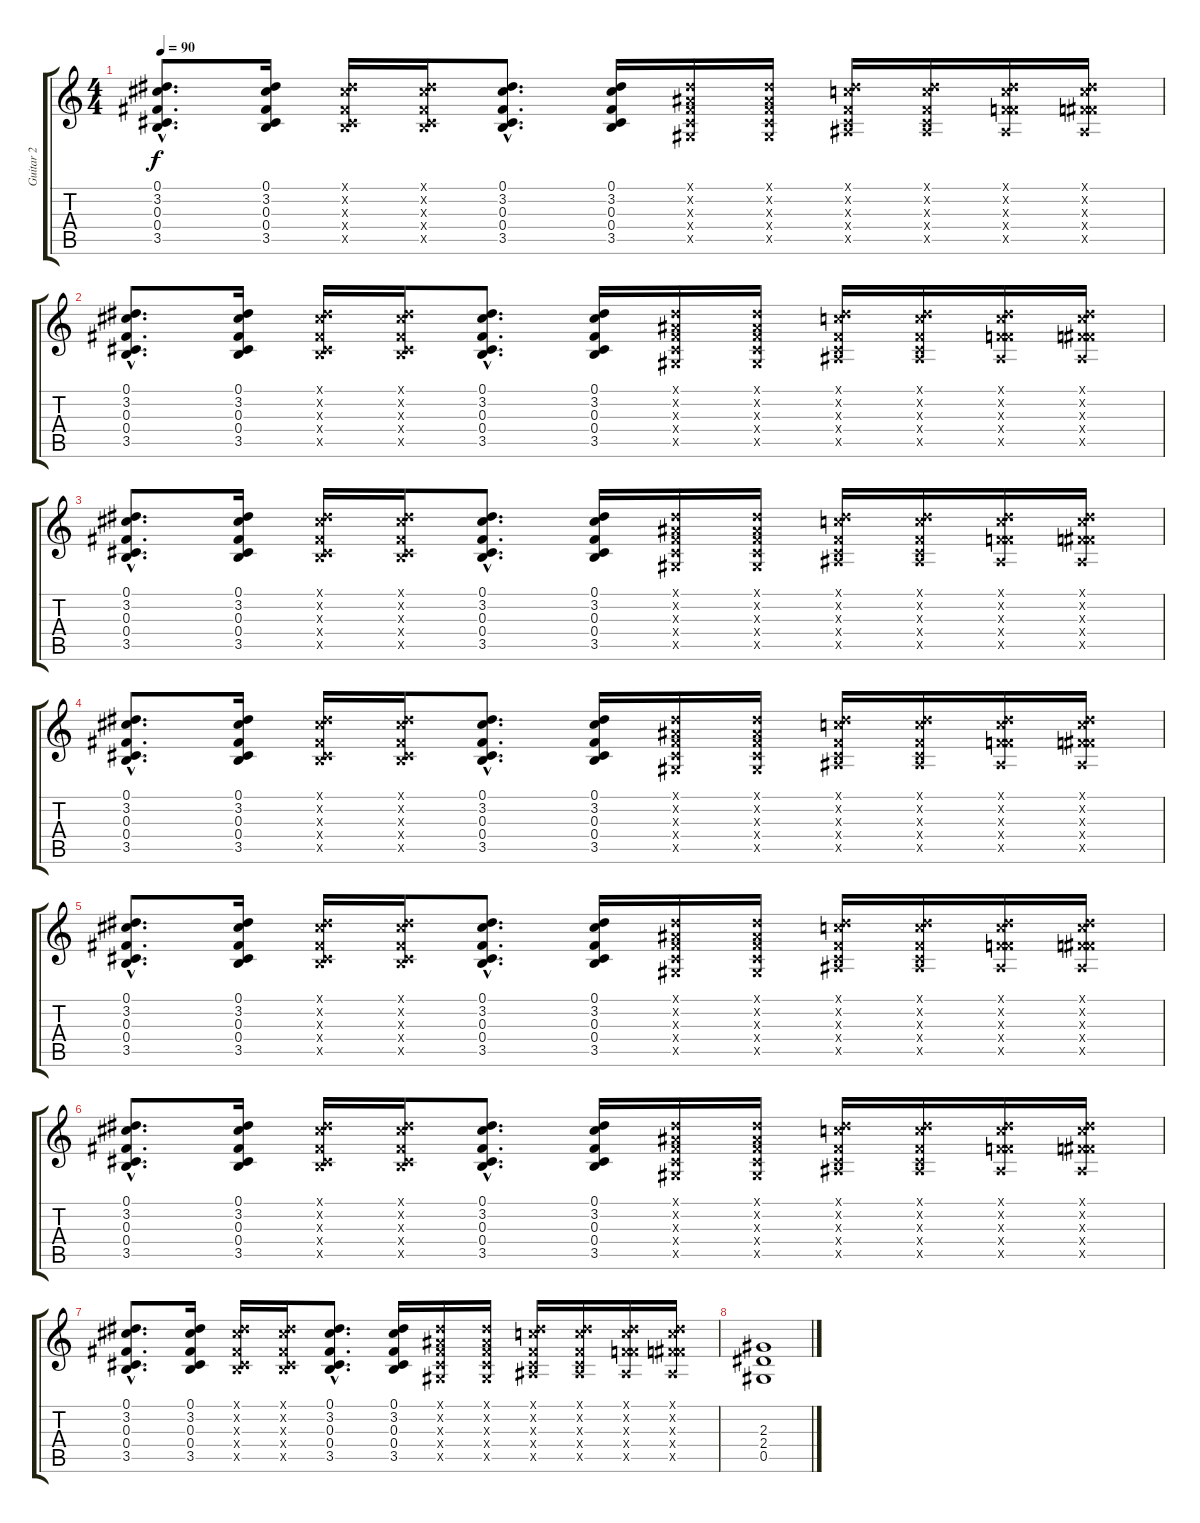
\track ("Guitar 2" "Guitar 2") {instrument electricguitarclean}
\staff {score tabs}
\tuning (Eb4 Bb3 Gb3 Db3 Ab2 Eb2) {hide}
\ts (4 4)
\tempo 90
\clef g2
\ks c
(0.1{hac} 3.2{hac} 0.3{hac} 0.4{hac} 3.5{hac}).8{d dy f volume 12 instrument electricguitarclean} (0.1 3.2 0.3 0.4 3.5).16 (0.1{x} 3.2{x} 0.3{x} 0.4{x} 3.5{x}).16 (0.1{x} 3.2{x} 0.3{x} 0.4{x} 3.5{x}).16 (0.1{hac} 3.2{hac} 0.3{hac} 0.4{hac} 3.5{hac}).8{d} (0.1 3.2 0.3 0.4 3.5).16 (0.1{x} 0.2{x} 0.3{x} 0.4{x} 0.5{x}).16 (0.1{x} 0.2{x} 0.3{x} 0.4{x} 0.5{x}).16 (0.1{x} 2.2{x} 0.3{x} 0.4{x} 2.5{x}).16 (0.1{x} 2.2{x} 0.3{x} 0.4{x} 2.5{x}).16 (0.1{x} 2.2{x} 0.3{x} 4.4{x} 2.5{x}).16 (0.1{x} 2.2{x} 0.3{x} 4.4{x} 2.5{x}).16 |
(0.1{hac} 3.2{hac} 0.3{hac} 0.4{hac} 3.5{hac}).8{d} (0.1 3.2 0.3 0.4 3.5).16 (0.1{x} 3.2{x} 0.3{x} 0.4{x} 3.5{x}).16 (0.1{x} 3.2{x} 0.3{x} 0.4{x} 3.5{x}).16 (0.1{hac} 3.2{hac} 0.3{hac} 0.4{hac} 3.5{hac}).8{d} (0.1 3.2 0.3 0.4 3.5).16 (0.1{x} 0.2{x} 0.3{x} 0.4{x} 0.5{x}).16 (0.1{x} 0.2{x} 0.3{x} 0.4{x} 0.5{x}).16 (0.1{x} 2.2{x} 0.3{x} 0.4{x} 2.5{x}).16 (0.1{x} 2.2{x} 0.3{x} 0.4{x} 2.5{x}).16 (0.1{x} 2.2{x} 0.3{x} 4.4{x} 2.5{x}).16 (0.1{x} 2.2{x} 0.3{x} 4.4{x} 2.5{x}).16 |
(0.1{hac} 3.2{hac} 0.3{hac} 0.4{hac} 3.5{hac}).8{d} (0.1 3.2 0.3 0.4 3.5).16 (0.1{x} 3.2{x} 0.3{x} 0.4{x} 3.5{x}).16 (0.1{x} 3.2{x} 0.3{x} 0.4{x} 3.5{x}).16 (0.1{hac} 3.2{hac} 0.3{hac} 0.4{hac} 3.5{hac}).8{d} (0.1 3.2 0.3 0.4 3.5).16 (0.1{x} 0.2{x} 0.3{x} 0.4{x} 0.5{x}).16 (0.1{x} 0.2{x} 0.3{x} 0.4{x} 0.5{x}).16 (0.1{x} 2.2{x} 0.3{x} 0.4{x} 2.5{x}).16 (0.1{x} 2.2{x} 0.3{x} 0.4{x} 2.5{x}).16 (0.1{x} 2.2{x} 0.3{x} 4.4{x} 2.5{x}).16 (0.1{x} 2.2{x} 0.3{x} 4.4{x} 2.5{x}).16 |
(0.1{hac} 3.2{hac} 0.3{hac} 0.4{hac} 3.5{hac}).8{d} (0.1 3.2 0.3 0.4 3.5).16 (0.1{x} 3.2{x} 0.3{x} 0.4{x} 3.5{x}).16 (0.1{x} 3.2{x} 0.3{x} 0.4{x} 3.5{x}).16 (0.1{hac} 3.2{hac} 0.3{hac} 0.4{hac} 3.5{hac}).8{d} (0.1 3.2 0.3 0.4 3.5).16 (0.1{x} 0.2{x} 0.3{x} 0.4{x} 0.5{x}).16 (0.1{x} 0.2{x} 0.3{x} 0.4{x} 0.5{x}).16 (0.1{x} 2.2{x} 0.3{x} 0.4{x} 2.5{x}).16 (0.1{x} 2.2{x} 0.3{x} 0.4{x} 2.5{x}).16 (0.1{x} 2.2{x} 0.3{x} 4.4{x} 2.5{x}).16 (0.1{x} 2.2{x} 0.3{x} 4.4{x} 2.5{x}).16 |
(0.1{hac} 3.2{hac} 0.3{hac} 0.4{hac} 3.5{hac}).8{d} (0.1 3.2 0.3 0.4 3.5).16 (0.1{x} 3.2{x} 0.3{x} 0.4{x} 3.5{x}).16 (0.1{x} 3.2{x} 0.3{x} 0.4{x} 3.5{x}).16 (0.1{hac} 3.2{hac} 0.3{hac} 0.4{hac} 3.5{hac}).8{d} (0.1 3.2 0.3 0.4 3.5).16 (0.1{x} 0.2{x} 0.3{x} 0.4{x} 0.5{x}).16 (0.1{x} 0.2{x} 0.3{x} 0.4{x} 0.5{x}).16 (0.1{x} 2.2{x} 0.3{x} 0.4{x} 2.5{x}).16 (0.1{x} 2.2{x} 0.3{x} 0.4{x} 2.5{x}).16 (0.1{x} 2.2{x} 0.3{x} 4.4{x} 2.5{x}).16 (0.1{x} 2.2{x} 0.3{x} 4.4{x} 2.5{x}).16 |
(0.1{hac} 3.2{hac} 0.3{hac} 0.4{hac} 3.5{hac}).8{d} (0.1 3.2 0.3 0.4 3.5).16 (0.1{x} 3.2{x} 0.3{x} 0.4{x} 3.5{x}).16 (0.1{x} 3.2{x} 0.3{x} 0.4{x} 3.5{x}).16 (0.1{hac} 3.2{hac} 0.3{hac} 0.4{hac} 3.5{hac}).8{d} (0.1 3.2 0.3 0.4 3.5).16 (0.1{x} 0.2{x} 0.3{x} 0.4{x} 0.5{x}).16 (0.1{x} 0.2{x} 0.3{x} 0.4{x} 0.5{x}).16 (0.1{x} 2.2{x} 0.3{x} 0.4{x} 2.5{x}).16 (0.1{x} 2.2{x} 0.3{x} 0.4{x} 2.5{x}).16 (0.1{x} 2.2{x} 0.3{x} 4.4{x} 2.5{x}).16 (0.1{x} 2.2{x} 0.3{x} 4.4{x} 2.5{x}).16 |
(0.1{hac} 3.2{hac} 0.3{hac} 0.4{hac} 3.5{hac}).8{d} (0.1 3.2 0.3 0.4 3.5).16 (0.1{x} 3.2{x} 0.3{x} 0.4{x} 3.5{x}).16 (0.1{x} 3.2{x} 0.3{x} 0.4{x} 3.5{x}).16 (0.1{hac} 3.2{hac} 0.3{hac} 0.4{hac} 3.5{hac}).8{d} (0.1 3.2 0.3 0.4 3.5).16 (0.1{x} 0.2{x} 0.3{x} 0.4{x} 0.5{x}).16 (0.1{x} 0.2{x} 0.3{x} 0.4{x} 0.5{x}).16 (0.1{x} 2.2{x} 0.3{x} 0.4{x} 2.5{x}).16 (0.1{x} 2.2{x} 0.3{x} 0.4{x} 2.5{x}).16 (0.1{x} 2.2{x} 0.3{x} 4.4{x} 2.5{x}).16 (0.1{x} 2.2{x} 0.3{x} 4.4{x} 2.5{x}).16 |
(2.3 2.4 0.5).1
